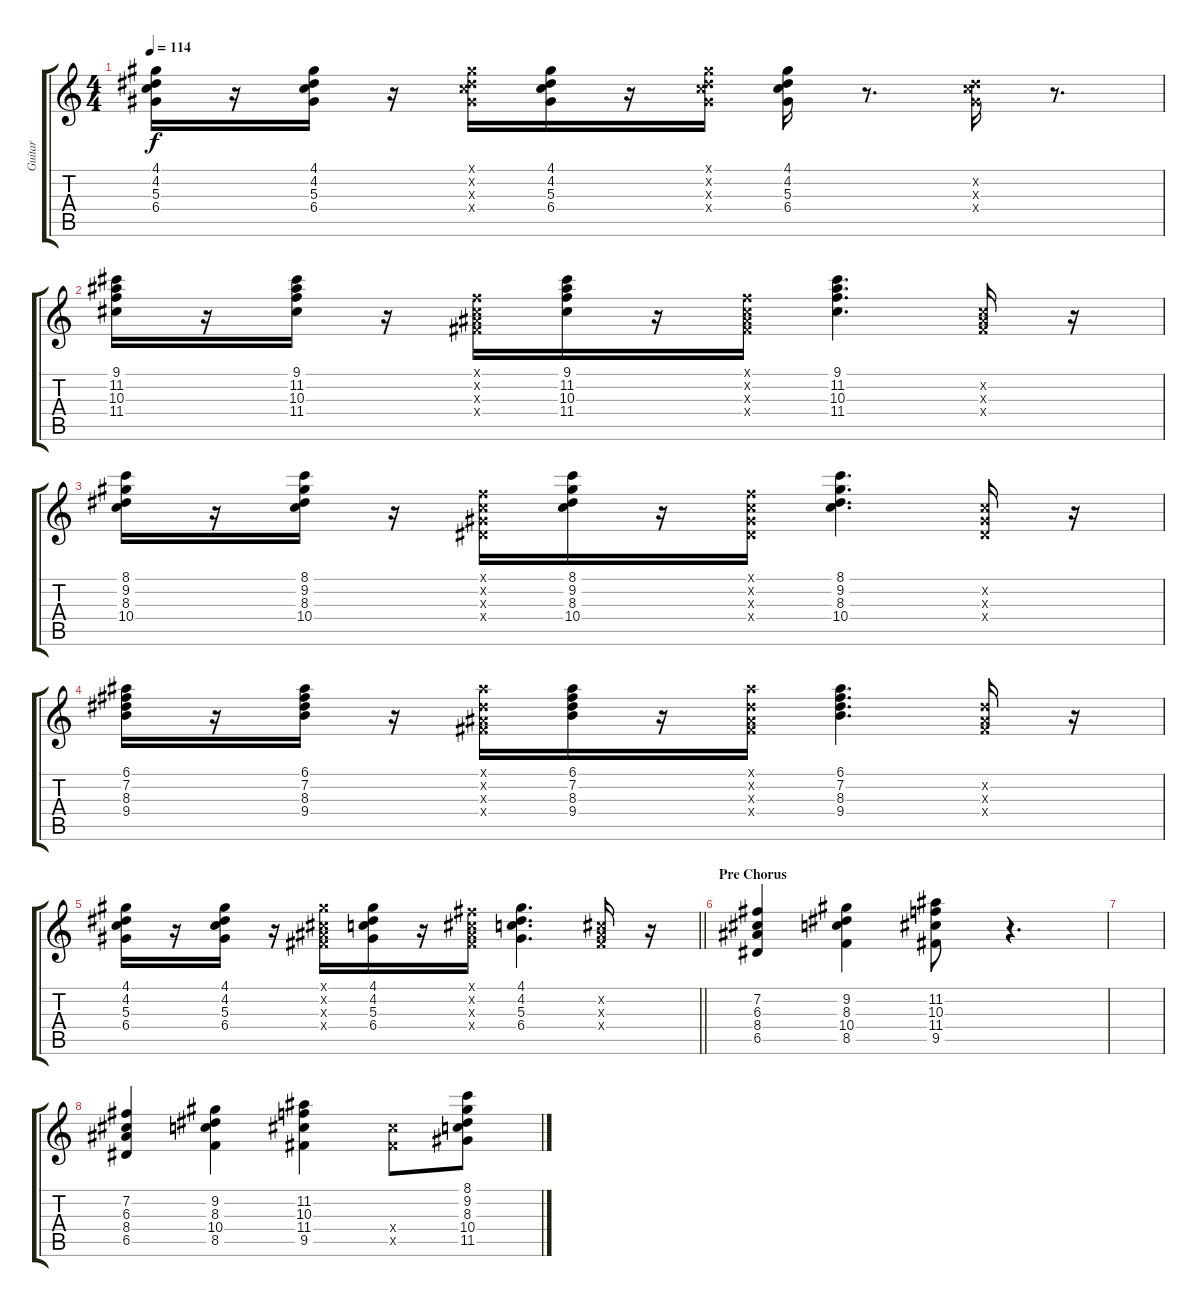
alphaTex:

\track ("Guitar" "Guitar") {instrument electricguitarclean}
\staff {score tabs}
\tuning (E4 B3 G3 D3 A2 E2) {hide}
\ts (4 4)
\tempo 114
\clef g2
\ks c
(4.1 4.2 5.3 6.4).16{dy f} r.16 (4.1 4.2 5.3 6.4).16 r.16 (4.1{x} 4.2{x} 5.3{x} 6.4{x}).16 (4.1 4.2 5.3 6.4).16 r.16 (4.1{x} 4.2{x} 5.3{x} 6.4{x}).16 (4.1 4.2 5.3 6.4).16 r.8{d} (4.2{x} 5.3{x} 6.4{x}).16 r.8{d} |
(9.1 11.2 10.3 11.4).16 r.16 (9.1 11.2 10.3 11.4).16 r.16 (1.1{x} 2.2{x} 3.3{x} 4.4{x}).16 (9.1 11.2 10.3 11.4).16 r.16 (1.1{x} 2.2{x} 3.3{x} 4.4{x}).16 (9.1 11.2 10.3 11.4).4{d} (2.2{x} 3.3{x} 4.4{x}).16 r.16 |
(8.1 9.2 8.3 10.4).16 r.16 (8.1 9.2 8.3 10.4).16 r.16 (1.1{x} 1.2{x} 1.3{x} 1.4{x}).16 (8.1 9.2 8.3 10.4).16 r.16 (1.1{x} 1.2{x} 1.3{x} 1.4{x}).16 (8.1 9.2 8.3 10.4).4{d} (1.2{x} 1.3{x} 1.4{x}).16 r.16 |
(6.1 7.2 8.3 9.4).16 r.16 (6.1 7.2 8.3 9.4).16 r.16 (6.1{x} 4.2{x} 3.3{x} 4.4{x}).16 (6.1 7.2 8.3 9.4).16 r.16 (6.1{x} 4.2{x} 3.3{x} 4.4{x}).16 (6.1 7.2 8.3 9.4).4{d} (4.2{x} 3.3{x} 4.4{x}).16 r.16 |
\barLineRight lightlight
(4.1 4.2 5.3 6.4).16 r.16 (4.1 4.2 5.3 6.4).16 r.16 (4.1{x} 2.2{x} 3.3{x} 4.4{x}).16 (4.1 4.2 5.3 6.4).16 r.16 (2.1{x} 2.2{x} 3.3{x} 4.4{x}).16 (4.1 4.2 5.3 6.4).4{d} (2.2{x} 3.3{x} 4.4{x}).16 r.16 |
\section ("" "Pre Chorus")
(7.2 6.3 8.4 6.5).4 (9.2 8.3 10.4 8.5).4 (11.2 10.3 11.4 9.5).8 r.4{d} |
|
(7.2 6.3 8.4 6.5).4 (9.2 8.3 10.4 8.5).4 (11.2 10.3 11.4 9.5).4 (11.4{x} 9.5{x}).8 (8.1 9.2 8.3 10.4 11.5).8
